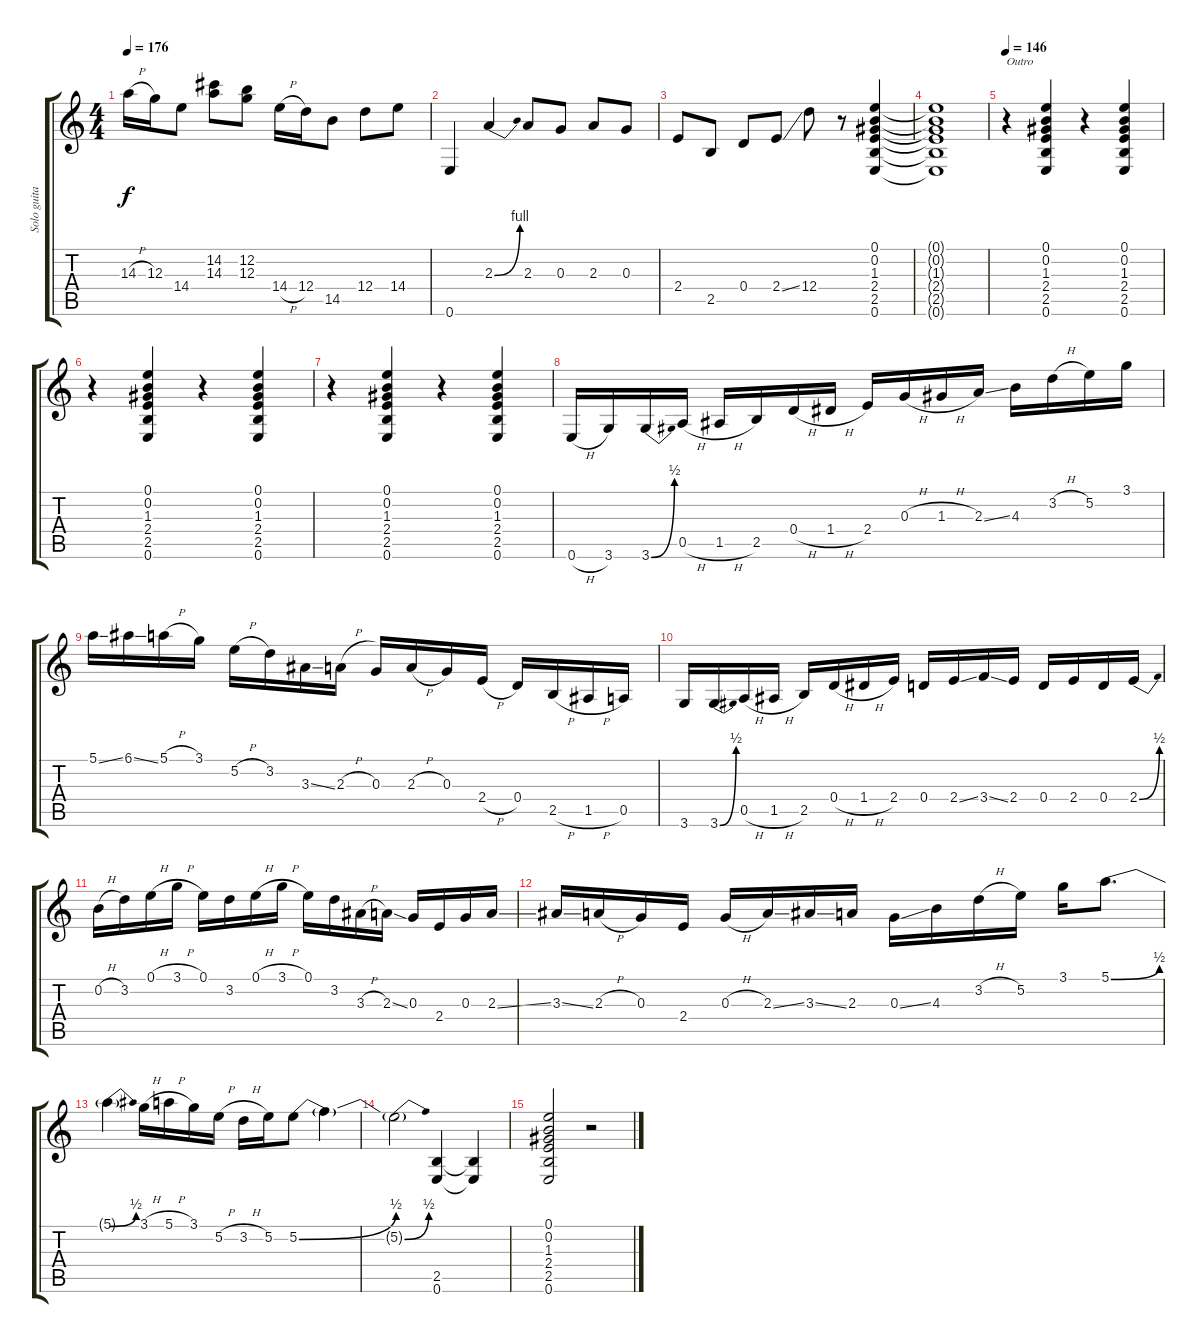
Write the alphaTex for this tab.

\track ("Solo guitar" "Solo guita") {instrument overdrivenguitar}
\staff {score tabs}
\tuning (E4 B3 G3 D3 A2 E2) {hide}
\ts (4 4)
\tempo 176
\clef g2
\ks c
14.3{h}.16{dy f} 12.3.16 14.4.8 (14.2 14.3).8 (12.2 12.3).8 14.4{h}.16 12.4.16 14.5.8 12.4.8 14.4.8 |
0.6.4 2.3{be (bend 0 0 60 4)}.4 2.3.8 0.3.8 2.3.8 0.3.8 |
2.4.8 2.5.8 0.4.8 2.4{ss}.8 12.4.8 r.8 (0.1 0.2 1.3 2.4 2.5 0.6).4 |
(0.1{t} 0.2{t} 1.3{t} 2.4{t} 2.5{t} 0.6{t}).1 |
\tempo 146
r.4{txt "Outro"} (0.1 0.2 1.3 2.4 2.5 0.6).4 r.4 (0.1 0.2 1.3 2.4 2.5 0.6).4 |
r.4 (0.1 0.2 1.3 2.4 2.5 0.6).4 r.4 (0.1 0.2 1.3 2.4 2.5 0.6).4 |
r.4 (0.1 0.2 1.3 2.4 2.5 0.6).4 r.4 (0.1 0.2 1.3 2.4 2.5 0.6).4 |
0.6{h}.16 3.6.16 3.6{be (bend 0 0 60 2)}.16 0.5{h}.16 1.5{h}.16 2.5.16 0.4{h}.16 1.4{h}.16 2.4.16 0.3{h}.16 1.3{h}.16 2.3{ss}.16 4.3.16 3.2{h}.16 5.2.16 3.1.16 |
5.1{ss}.16 6.1{ss}.16 5.1{h}.16 3.1.16 5.2{h}.16 3.2.16 3.3{ss}.16 2.3{h}.16 0.3.16 2.3{h}.16 0.3.16 2.4{h}.16 0.4.16 2.5{h}.16 1.5{h}.16 0.5.16 |
3.6.16 3.6{be (bend 0 0 60 2)}.16 0.5{h}.16 1.5{h}.16 2.5.16 0.4{h}.16 1.4{h}.16 2.4.16 0.4.16 2.4{ss}.16 3.4{ss}.16 2.4.16 0.4.16 2.4.16 0.4.16 2.4{be (bend 0 0 60 2)}.16 |
0.2{h}.16 3.2.16 0.1{h}.16 3.1{h}.16 0.1.16 3.2.16 0.1{h}.16 3.1{h}.16 0.1.16 3.2.16 3.3{h}.16 2.3{ss}.16 0.3.16 2.4.16 0.3.16 2.3{ss}.16 |
3.3{ss}.16 2.3{h}.16 0.3.16 2.4.16 0.3{h}.16 2.3{ss}.16 3.3{ss}.16 2.3.16 0.3{ss}.16 4.3.16 3.2{h}.16 5.2.16 3.1.16 5.1{be (bend 0 0 60 2)}.8{d} |
5.1{be (bend 0 0 60 2) t}.4 3.1{h}.16 5.1{h}.16 3.1.16 5.2{h}.16 3.2{h}.16 5.2.16 5.2{be (bend 0 0 60 2)}.8 5.2{t}.4 |
5.2{be (bend 0 0 60 2) t}.2 (2.5 0.6).4 (2.5{t} 0.6{t}).4 |
(0.1 0.2 1.3 2.4 2.5 0.6).2 r.2
